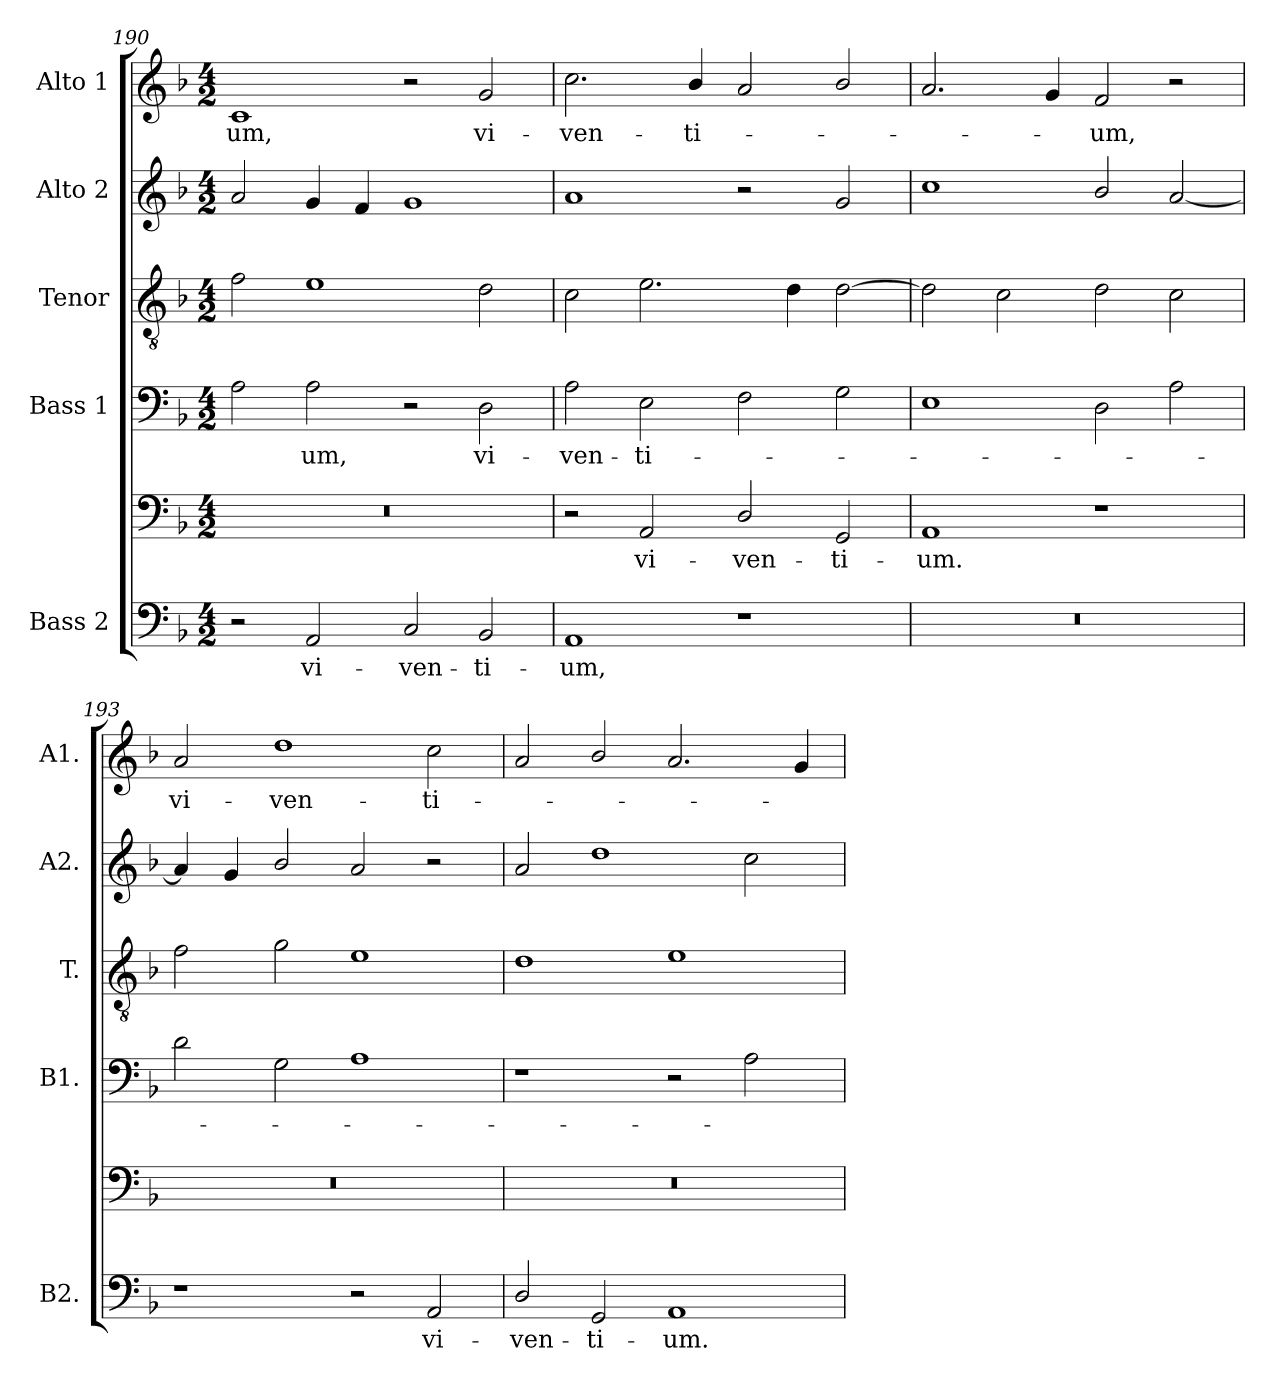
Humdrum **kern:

**kern	**text	**kern	**text	**kern	**text	**kern	**kern	**kern	**text
*part5	*part5	*part5	*part5	*part4	*part4	*part3	*part2	*part1	*part1
*staff6	*staff6	*staff5	*staff5	*staff4	*staff4	*staff3	*staff2	*staff1	*staff1
*I"Bass 2	*	*	*	*I"Bass 1	*	*I"Tenor	*I"Alto 2	*I"Alto 1	*
*I'B2.	*	*	*	*I'B1.	*	*I'T.	*I'A2.	*I'A1.	*
!!LO:LB:g=z
*clefF4	*	*clefF4	*	*clefF4	*	*clefGv2	*clefG2	*clefG2	*
*	*	*	*	*	*	*ITrd7c12	*	*	*
*k[b-]	*	*k[b-]	*	*k[b-]	*	*k[b-]	*k[b-]	*k[b-]	*
*F:	*	*F:	*	*F:	*	*F:	*F:	*F:	*
*M4/2	*	*M4/2	*	*M4/2	*	*M4/2	*M4/2	*M4/2	*
=190	=190	=190	=190	=190	=190	=190	=190	=190	=190
!	!	!LO:N:vis=1	!	!	!	!	!	!	!
!	!	!	!	!	!	!	!	!	!LO:LY:b:color=#000000
2r	.	0r	.	2Ai\	.	2Fi\	2ai/	1ci	-um,
!	!LO:LY:b:color=#000000	!	!	!	!	!	!	!	!
!	!	!	!	!	!LO:LY:b:color=#000000	!	!	!	!
2AAi/	vi-	.	.	2Ai\	-um,	1Ei	4gi/	.	.
.	.	.	.	.	.	.	4fi/	.	.
!	!LO:LY:b:color=#000000	!	!	!	!	!	!	!	!
2Ci/	-ven-	.	.	2r	.	.	1gi	2r	.
!	!LO:LY:b:color=#000000	!	!	!	!	!	!	!	!
!	!	!	!	!	!LO:LY:b:color=#000000	!	!	!	!
!	!	!	!	!	!	!	!	!	!LO:LY:b:color=#000000
2BB-i/	-ti-	.	.	2Di\	vi-	2Di\	.	2gi/	vi-
=191	=191	=191	=191	=191	=191	=191	=191	=191	=191
!	!LO:LY:b:color=#000000	!	!	!	!	!	!	!	!
!	!	!	!	!	!LO:LY:b:color=#000000	!	!	!	!
!	!	!	!	!	!	!	!	!	!LO:LY:b:color=#000000
1AAi	-um,	2r	.	2Ai\	-ven-	2Ci\	1ai	2.cci\	-ven-
!	!	!	!LO:LY:b:color=#000000	!	!	!	!	!	!
!	!	!	!	!	!LO:LY:b:color=#000000	!	!	!	!
.	.	2AAi/	vi-	2Ei\	-ti-	2.Ei\	.	.	.
!	!	!	!	!	!	!	!	!	!LO:LY:b:color=#000000
.	.	.	.	.	.	.	.	4b-i/	-ti-
!	!	!	!LO:LY:b:color=#000000	!	!	!	!	!	!
1r	.	2Di/	-ven-	2Fi\	.	.	2r	2ai/	.
.	.	.	.	.	.	4Di\	.	.	.
!	!	!	!LO:LY:b:color=#000000	!	!	!	!	!	!
.	.	2GGi/	-ti-	2Gi\	.	[2Di\	2gi/	2b-i/	.
=192	=192	=192	=192	=192	=192	=192	=192	=192	=192
!LO:N:vis=1	!	!	!	!	!	!	!	!	!
!	!	!	!LO:LY:b:color=#000000	!	!	!	!	!	!
0r	.	1AAi	-um.	1Ei	.	2Di\]	1cci	2.ai/	.
.	.	.	.	.	.	2Ci\	.	.	.
.	.	.	.	.	.	.	.	4gi/	.
!	!	!	!	!	!	!	!	!	!LO:LY:b:color=#000000
.	.	1r	.	2Di\	.	2Di\	2b-i/	2fi/	-um,
.	.	.	.	2Ai\	.	2Ci\	[2ai/	2r	.
=193	=193	=193	=193	=193	=193	=193	=193	=193	=193
!	!	!LO:N:vis=1	!	!	!	!	!	!	!
!	!	!	!	!	!	!	!	!	!LO:LY:b:color=#000000
1r	.	0r	.	2di\	.	2Fi\	4ai/]	2ai/	vi-
.	.	.	.	.	.	.	4gi/	.	.
!	!	!	!	!	!	!	!	!	!LO:LY:b:color=#000000
.	.	.	.	2Gi\	.	2Gi\	2b-i/	1ddi	-ven-
2r	.	.	.	1Ai	.	1Ei	2ai/	.	.
!	!LO:LY:b:color=#000000	!	!	!	!	!	!	!	!
!	!	!	!	!	!	!	!	!	!LO:LY:b:color=#000000
2AAi/	vi-	.	.	.	.	.	2r	2cci\	-ti-
=194	=194	=194	=194	=194	=194	=194	=194	=194	=194
!	!LO:LY:b:color=#000000	!LO:N:vis=1	!	!	!	!	!	!	!
2Di/	-ven-	0r	.	1r	.	1Di	2ai/	2ai/	.
!	!LO:LY:b:color=#000000	!	!	!	!	!	!	!	!
2GGi/	-ti-	.	.	.	.	.	1ddi	2b-i/	.
!	!LO:LY:b:color=#000000	!	!	!	!	!	!	!	!
1AAi	-um.	.	.	2r	.	1Ei	.	2.ai/	.
.	.	.	.	2Ai\	.	.	2cci\	.	.
.	.	.	.	.	.	.	.	4gi/	.
=	=	=	=	=	=	=	=	=	=
*-	*-	*-	*-	*-	*-	*-	*-	*-	*-
